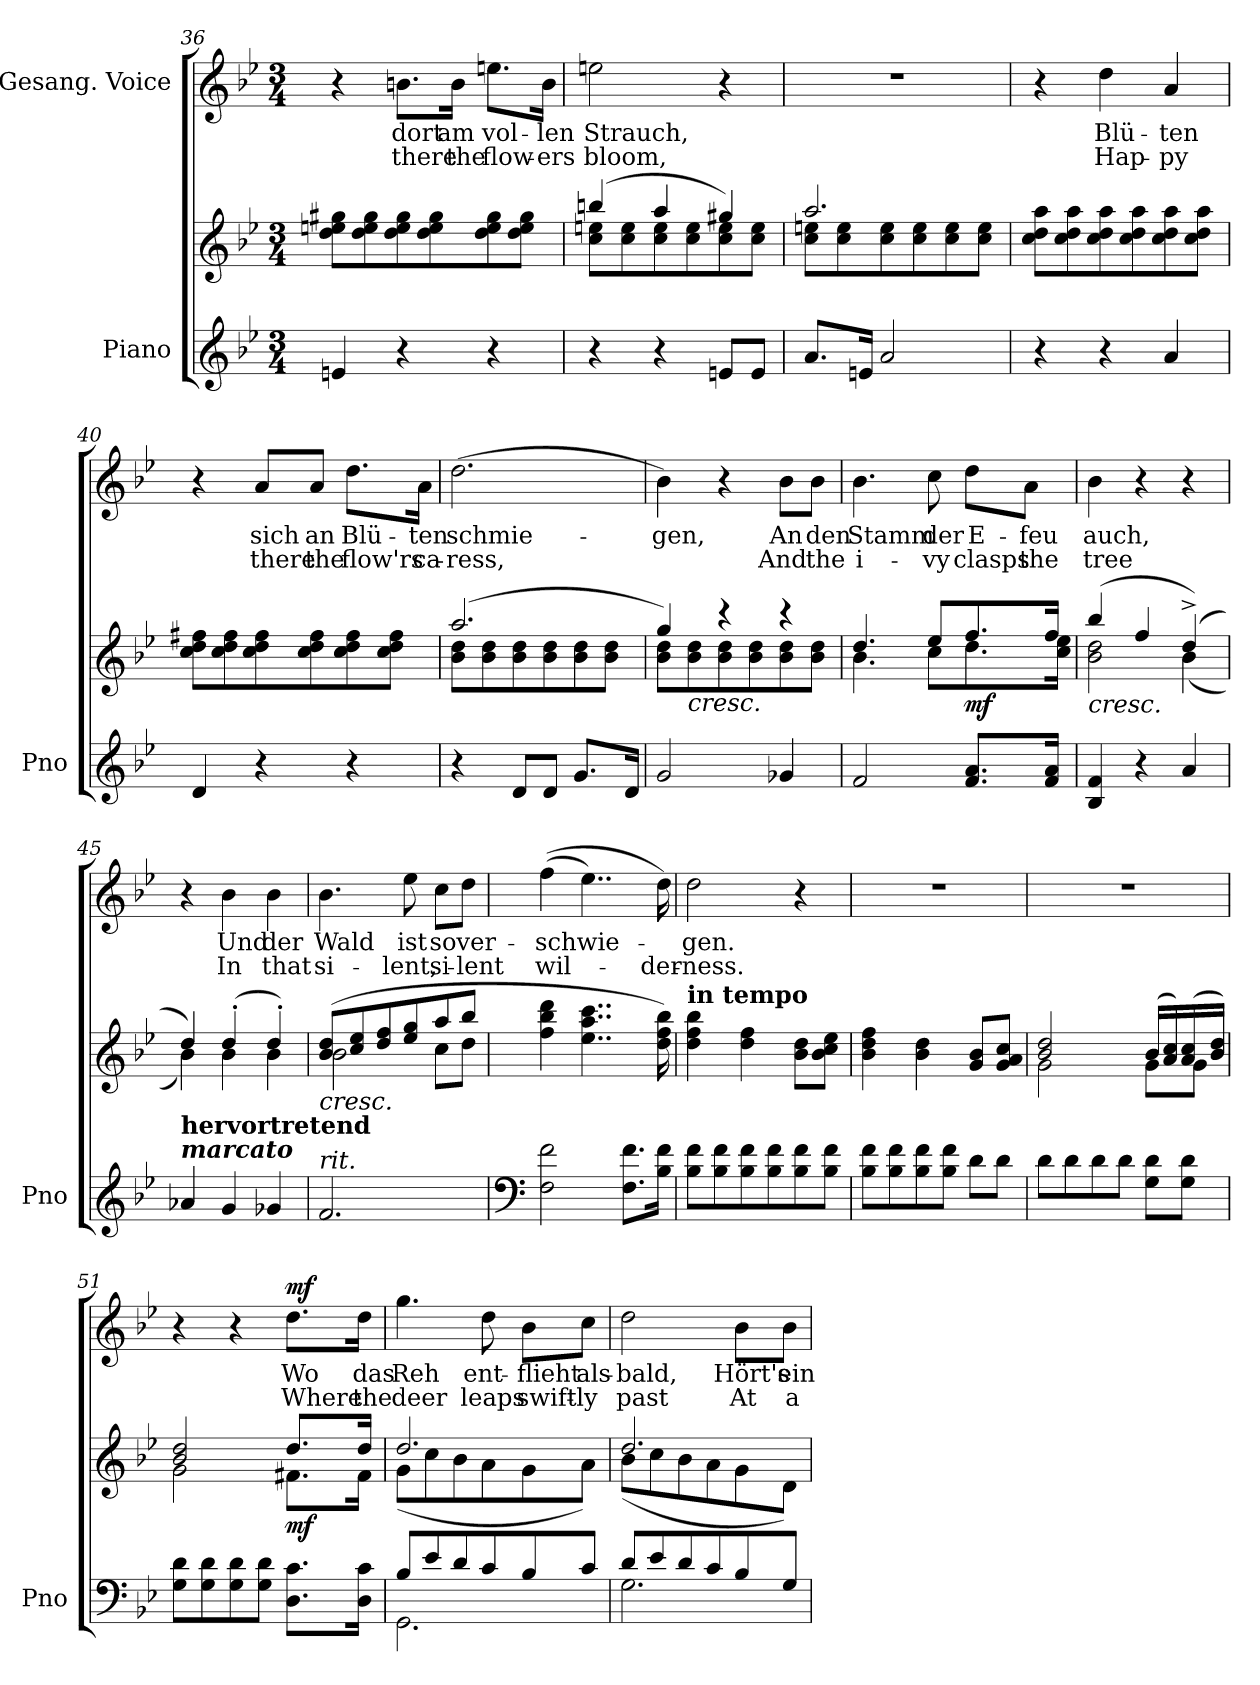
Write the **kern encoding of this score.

**kern	**kern	**dynam	**kern	**text	**text	**dynam
*part2	*part2	*part2	*part1	*part1	*part1	*part1
*staff3	*staff2	*staff2/3	*staff1	*staff1	*staff1	*staff1
*I"Piano	*	*	*I"Gesang. Voice	*	*	*
*I'Pno	*	*	*	*	*	*
*clefG2	*clefG2	*	*clefG2	*	*	*
*k[b-e-]	*k[b-e-]	*	*k[b-e-]	*	*	*
*M3/4	*M3/4	*	*M3/4	*	*	*
=36	=36	=36	=36	=36	=36	=36
4en/	8dd\ 8een\ 8gg#X\L	.	4r	.	.	.
.	8dd\ 8ee\ 8gg#\	.	.	.	.	.
4r	8dd\ 8ee\ 8gg#\	.	8.bn\L	dort	there	.
.	8dd\ 8ee\ 8gg#\	.	.	.	.	.
.	.	.	16b\Jk	am	the	.
4r	8dd\ 8ee\ 8gg#\	.	8.een\L	vol-	flow-	.
.	8dd\ 8ee\ 8gg#\J	.	.	.	.	.
.	.	.	16b\Jk	-len	-ers	.
=37	=37	=37	=37	=37	=37	=37
*	*^	*	*	*	*	*
4r	(4bbn/	8cc\ 8een\L	.	2een\	Strauch,	bloom,	.
.	.	8cc\ 8ee\	.	.	.	.	.
4r	4aa/	8cc\ 8ee\	.	.	.	.	.
.	.	8cc\ 8ee\	.	.	.	.	.
8en/L	4gg#X/)	8cc\ 8ee\	.	4r	.	.	.
8e/J	.	8cc\ 8ee\J	.	.	.	.	.
=38	=38	=38	=38	=38	=38	=38	=38
8.a/L	2.aa/	8cc\ 8een\L	.	2.r	.	.	.
.	.	8cc\ 8ee\	.	.	.	.	.
16en/Jk	.	.	.	.	.	.	.
2a/	.	8cc\ 8ee\	.	.	.	.	.
.	.	8cc\ 8ee\	.	.	.	.	.
.	.	8cc\ 8ee\	.	.	.	.	.
.	.	8cc\ 8ee\J	.	.	.	.	.
*	*v	*v	*	*	*	*	*
=39	=39	=39	=39	=39	=39	=39
4r	8cc\ 8dd\ 8aa\L	.	4r	.	.	.
.	8cc\ 8dd\ 8aa\	.	.	.	.	.
4r	8cc\ 8dd\ 8aa\	.	4dd\	Blü-	Hap-	.
.	8cc\ 8dd\ 8aa\	.	.	.	.	.
4a/	8cc\ 8dd\ 8aa\	.	4a/	-ten	-py	.
.	8cc\ 8dd\ 8aa\J	.	.	.	.	.
=40	=40	=40	=40	=40	=40	=40
4d/	8cc\ 8dd\ 8ff#X\L	.	4r	.	.	.
.	8cc\ 8dd\ 8ff#\	.	.	.	.	.
4r	8cc\ 8dd\ 8ff#\	.	8a/L	sich	there	.
.	8cc\ 8dd\ 8ff#\	.	8a/J	an	the	.
4r	8cc\ 8dd\ 8ff#\	.	8.dd\L	Blü-	flow'rs	.
.	8cc\ 8dd\ 8ff#\J	.	.	.	.	.
.	.	.	16a\Jk	-ten	ca-	.
=41	=41	=41	=41	=41	=41	=41
*	*^	*	*	*	*	*
4r	(2.aa/	8b-\ 8dd\L	.	(<2.dd\	schmie-	-ress,	.
.	.	8b-\ 8dd\	.	.	.	.	.
8d/L	.	8b-\ 8dd\	.	.	.	.	.
8d/J	.	8b-\ 8dd\	.	.	.	.	.
8.g/L	.	8b-\ 8dd\	.	.	.	.	.
.	.	8b-\ 8dd\J	.	.	.	.	.
16d/Jk	.	.	.	.	.	.	.
=42	=42	=42	=42	=42	=42	=42	=42
2g/	4gg/)	8b-\ 8dd\L	.	4b-\)	-gen,	.	.
!	!	!LO:TX:b:i:t=cresc.	!	!	!	!	!
.	.	8b-\ 8dd\	.	.	.	.	.
.	4r	8b-\ 8dd\	.	4r	.	.	.
.	.	8b-\ 8dd\	.	.	.	.	.
4g-X/	4r	8b-\ 8dd\	.	8b-\L	An	And	.
.	.	8b-\ 8dd\J	.	8b-\J	den	the	.
=43	=43	=43	=43	=43	=43	=43	=43
2f/	4.dd/	4.b-\	.	4.b-\	Stamm	i-	.
.	8ee-/L	8cc\L	.	8cc\	der	-vy	.
!	!	!	!LO:DY:b	!	!	!	!
8.f/ 8.a/L	8.ff/	8.dd\	mf	8dd\L	E-	clasps	.
.	.	.	.	8a\J	-feu	the	.
16f/ 16a/Jk	16ff/Jk	16cc\ 16ee-\Jk	.	.	.	.	.
=44	=44	=44	=44	=44	=44	=44	=44
!	!	!	!LO:HP:b	!	!	!	!
4B-/ 4f/	(4bb-/	2b-\ 2dd\	<	4b-\	auch,	tree	.
4r	4ff/	.	.	4r	.	.	.
4a/	(4dd^/)	(4b-\	.	4r	.	.	.
=45	=45	=45	=45	=45	=45	=45	=45
!LO:TX:a:Bi:t=marcato	!	!	!	!	!	!	!
!LO:TX:a:B:t=hervortretend	!	!	!	!	!	!	!
4a-X/	4dd/)	4b-\)	.	4r	.	.	.
4g/	(4dd'/	4b-\	.	4b-\	Und	In	.
4g-X/	4dd'/)	4b-\	.	4b-\	der	that	.
=46	=46	=46	=46	=46	=46	=46	=46
!	!LO:TX:b:i:t=cresc.	!	!	!	!	!	!
!LO:TX:a:i:t=rit.	!	!	!	!	!	!	!
2.f/	(8b-/ 8dd/L	2b-\	.	4.b-\	Wald	si-	.
.	8cc/ 8ee-/	.	.	.	.	.	.
.	8dd/ 8ff/	.	.	.	.	.	.
.	8ee-/ 8gg/	.	.	8ee-\	ist	-lent,	.
.	8aa/	8cc\L	.	8cc\L	so	si-	.
.	8bb-/J	8dd\J	.	8dd\J	ver-	-lent	.
*	*v	*v	*	*	*	*	*
=47	=47	=47	=47	=47	=47	=47
*clefF4	*	*	*	*	*	*
2F\ 2f\	4ff\ 4bb-\ 4ddd\	.	(<(4ff\	-schwie-	wil-	.
.	4..ee-\ 4..aa\ 4..ccc\	.	4..ee-\)	.	.	.
8.F\ 8.f\L	.	.	.	.	.	.
16B-\ 16f\Jk	16dd\ 16ff\ 16bb-\)	.	16dd\)	.	-der-	.
=48	=48	=48	=48	=48	=48	=48
!	!LO:TX:a:B:t=in tempo	!	!	!	!	!
8B-\ 8f\L	4dd\ 4ff\ 4bb-\	.	2dd\	-gen.	-ness.	.
8B-\ 8f\	.	.	.	.	.	.
8B-\ 8f\	4dd\ 4ff\	.	.	.	.	.
8B-\ 8f\	.	.	.	.	.	.
8B-\ 8f\	8b-\ 8dd\L	.	4r	.	.	.
8B-\ 8f\J	8b-\ 8cc\ 8ee-\J	.	.	.	.	.
=49	=49	=49	=49	=49	=49	=49
8B-\ 8f\L	4b-\ 4dd\ 4ff\	.	2.r	.	.	.
8B-\ 8f\	.	.	.	.	.	.
8B-\ 8f\	4b-\ 4dd\	.	.	.	.	.
8B-\ 8f\J	.	.	.	.	.	.
8d\L	8g/ 8b-/L	.	.	.	.	.
8d\J	8g/ 8a/ 8cc/J	.	.	.	.	.
=50	=50	=50	=50	=50	=50	=50
*	*^	*	*	*	*	*
8d\L	2b-/ 2dd/	2g\	.	2.r	.	.	.
8d\	.	.	.	.	.	.	.
8d\	.	.	.	.	.	.	.
8d\J	.	.	.	.	.	.	.
8G\ 8d\L	(16b-/LL	8g\L	.	.	.	.	.
.	16a/ 16cc/)	.	.	.	.	.	.
8G\ 8d\J	(16a/ 16cc/	8g\J	.	.	.	.	.
.	16b-/ 16dd/JJ)	.	.	.	.	.	.
=51	=51	=51	=51	=51	=51	=51	=51
8G\ 8d\L	2b-/ 2dd/	2g\	.	4r	.	.	.
8G\ 8d\	.	.	.	.	.	.	.
8G\ 8d\	.	.	.	4r	.	.	.
8G\ 8d\J	.	.	.	.	.	.	.
!	!	!	!LO:DY:b	!	!	!	!LO:DY:a
8.D\ 8.c\L	8.dd/L	8.f#X\L	mf	8.dd\L	Wo	Where	mf
16D\ 16c\Jk	16dd/Jk	16f#\Jk	.	16dd\Jk	das	the	.
=52	=52	=52	=52	=52	=52	=52	=52
*^	*	*	*	*	*	*	*
8B-/L	2.GG\	2.dd/	(>8g\L	.	4.gg\	Reh	deer	.
8e-/	.	.	8cc\	.	.	.	.	.
8d/	.	.	8b-\	.	.	.	.	.
8c/	.	.	8a\	.	8dd\	ent-	leaps	.
8B-/	.	.	8g\	.	8b-\L	-flieht	swift-	.
8c/J	.	.	8a\J)	.	8cc\J	als-	-ly	.
*v	*v	*	*	*	*	*	*	*
*	*v	*v	*	*	*	*	*
.	.	[	.	.	.	.
=53	=53	=53	=53	=53	=53	=53
*^	*^	*	*	*	*	*
8d/L	2.G\	2.dd/	(>8b-\L	.	2dd\	-bald,	past	.
8e-/	.	.	8cc\	.	.	.	.	.
8d/	.	.	8b-\	.	.	.	.	.
8c/	.	.	8a\	.	.	.	.	.
8B-/	.	.	8g\	.	8b-\L	Hört's	At	.
8G/J	.	.	8d\J)	.	8b-\J	ein	a	.
*v	*v	*	*	*	*	*	*	*
*	*v	*v	*	*	*	*	*
=	=	=	=	=	=	=
*-	*-	*-	*-	*-	*-	*-
